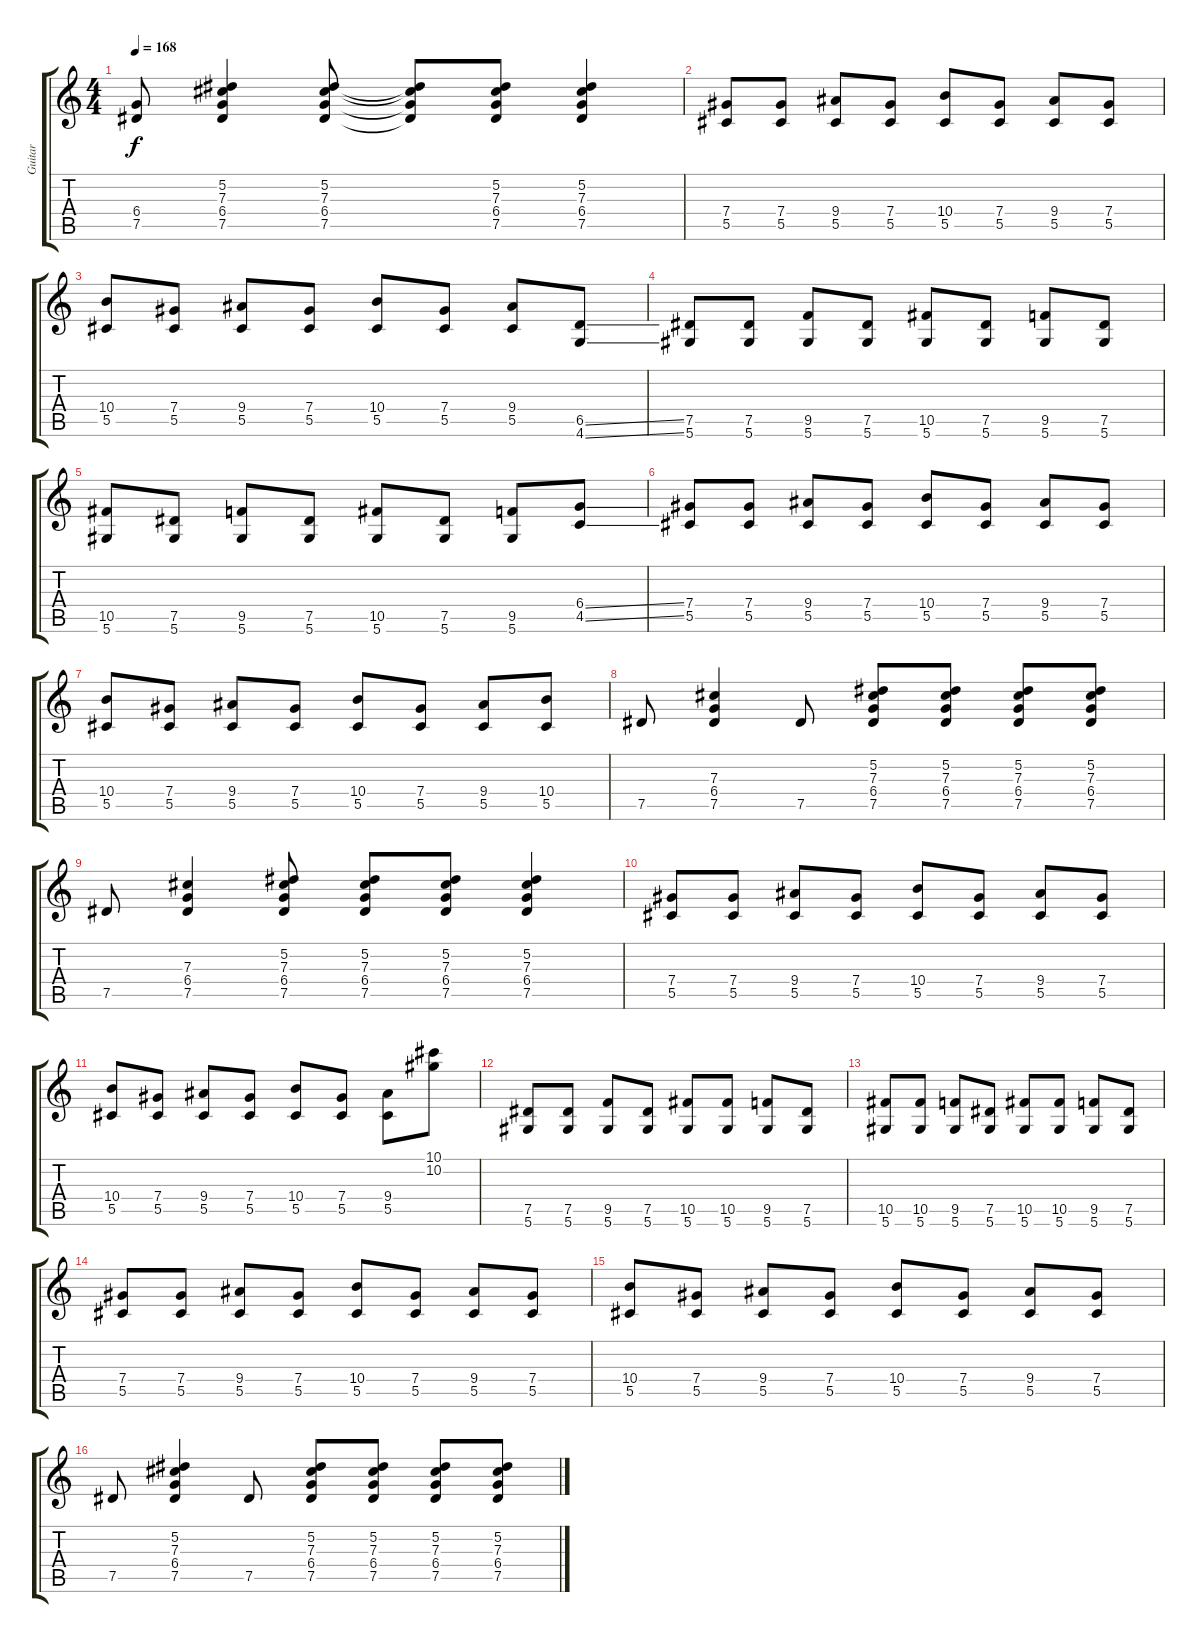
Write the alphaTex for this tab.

\track ("Guitar" "Guitar") {instrument overdrivenguitar}
\staff {score tabs}
\tuning (Eb4 Bb3 Gb3 Db3 Ab2 Eb2) {hide}
\ts (4 4)
\tempo 168
\clef g2
\ks c
(6.4 7.5).8{dy f} (5.2 7.3 6.4 7.5).4 (5.2 7.3 6.4 7.5).8 (5.2{t} 7.3{t} 6.4{t} 7.5{t}).8 (5.2 7.3 6.4 7.5).8 (5.2 7.3 6.4 7.5).4 |
(7.4 5.5).8 (7.4 5.5).8 (9.4 5.5).8 (7.4 5.5).8 (10.4 5.5).8 (7.4 5.5).8 (9.4 5.5).8 (7.4 5.5).8 |
(10.4 5.5).8 (7.4 5.5).8 (9.4 5.5).8 (7.4 5.5).8 (10.4 5.5).8 (7.4 5.5).8 (9.4 5.5).8 (6.5{ss} 4.6{ss}).8 |
(7.5 5.6).8 (7.5 5.6).8 (9.5 5.6).8 (7.5 5.6).8 (10.5 5.6).8 (7.5 5.6).8 (9.5 5.6).8 (7.5 5.6).8 |
(10.5 5.6).8 (7.5 5.6).8 (9.5 5.6).8 (7.5 5.6).8 (10.5 5.6).8 (7.5 5.6).8 (9.5 5.6).8 (6.4{ss} 4.5{ss}).8 |
(7.4 5.5).8 (7.4 5.5).8 (9.4 5.5).8 (7.4 5.5).8 (10.4 5.5).8 (7.4 5.5).8 (9.4 5.5).8 (7.4 5.5).8 |
(10.4 5.5).8 (7.4 5.5).8 (9.4 5.5).8 (7.4 5.5).8 (10.4 5.5).8 (7.4 5.5).8 (9.4 5.5).8 (10.4 5.5).8 |
7.5.8 (7.3 6.4 7.5).4 7.5.8 (5.2 7.3 6.4 7.5).8 (5.2 7.3 6.4 7.5).8 (5.2 7.3 6.4 7.5).8 (5.2 7.3 6.4 7.5).8 |
7.5.8 (7.3 6.4 7.5).4 (5.2 7.3 6.4 7.5).8 (5.2 7.3 6.4 7.5).8 (5.2 7.3 6.4 7.5).8 (5.2 7.3 6.4 7.5).4 |
(7.4 5.5).8 (7.4 5.5).8 (9.4 5.5).8 (7.4 5.5).8 (10.4 5.5).8 (7.4 5.5).8 (9.4 5.5).8 (7.4 5.5).8 |
(10.4 5.5).8 (7.4 5.5).8 (9.4 5.5).8 (7.4 5.5).8 (10.4 5.5).8 (7.4 5.5).8 (9.4 5.5).8 (10.1 10.2).8 |
(7.5 5.6).8 (7.5 5.6).8 (9.5 5.6).8 (7.5 5.6).8 (10.5 5.6).8 (10.5 5.6).8 (9.5 5.6).8 (7.5 5.6).8 |
(10.5 5.6).8 (10.5 5.6).8 (9.5 5.6).8 (7.5 5.6).8 (10.5 5.6).8 (10.5 5.6).8 (9.5 5.6).8 (7.5 5.6).8 |
(7.4 5.5).8 (7.4 5.5).8 (9.4 5.5).8 (7.4 5.5).8 (10.4 5.5).8 (7.4 5.5).8 (9.4 5.5).8 (7.4 5.5).8 |
(10.4 5.5).8 (7.4 5.5).8 (9.4 5.5).8 (7.4 5.5).8 (10.4 5.5).8 (7.4 5.5).8 (9.4 5.5).8 (7.4 5.5).8 |
7.5.8 (5.2 7.3 6.4 7.5).4 7.5.8 (5.2 7.3 6.4 7.5).8 (5.2 7.3 6.4 7.5).8 (5.2 7.3 6.4 7.5).8 (5.2 7.3 6.4 7.5).8
